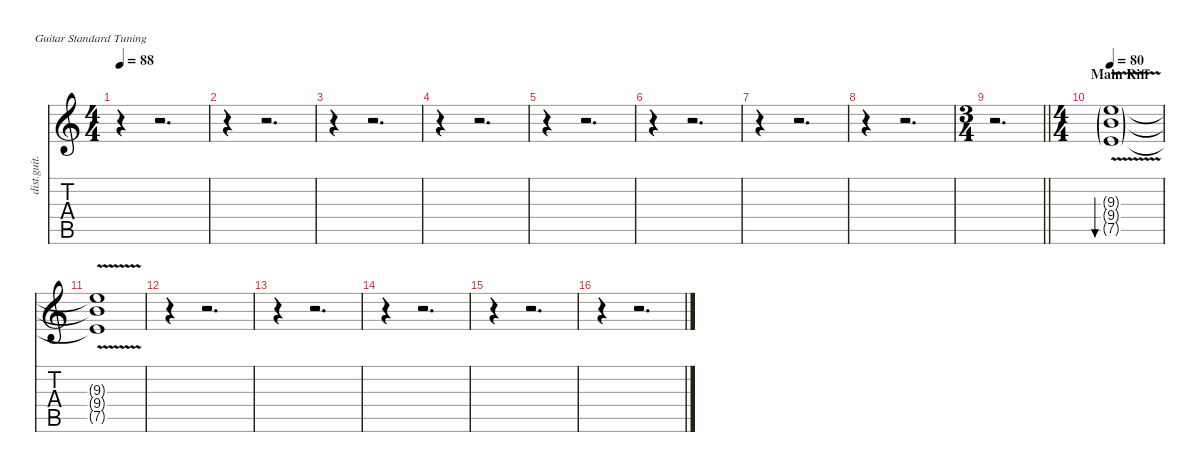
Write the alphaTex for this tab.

\defaultSystemsLayout 4
\hideDynamics
\bracketExtendMode nobrackets
\otherSystemsTrackNameOrientation horizontal
\track ("Distorded Guitar" "dist.guit.") {instrument distortionguitar}
\staff {score tabs}
\tuning (E4 B3 G3 D3 A2 E2)
\ts (4 4)
\tempo 88
\clef g2
\ks c
r.4{dy f beam Down} r.2{d beam Down} |
r.4{beam Down} r.2{d beam Down} |
r.4{beam Down} r.2{d beam Down} |
r.4{beam Down} r.2{d beam Down} |
r.4{beam Down} r.2{d beam Down} |
r.4{beam Down} r.2{d beam Down} |
r.4{beam Down} r.2{d beam Down} |
r.4{beam Down} r.2{d beam Down} |
\ts (3 4)
\beaming (8 2 2 2)
\barLineRight lightlight
r.2{d beam Down} |
\ts (4 4)
\beaming (8 2 2 2 2)
\section ("" "Main Riff")
\tempo 80
(9.3{v g} 9.4{v g} 7.5{v g}).1{bu 240 beam Up} |
(9.3{v t} 9.4{v t} 7.5{v t}).1{beam Up} |
r.4{beam Down} r.2{d beam Down} |
r.4{beam Down} r.2{d beam Down} |
r.4{beam Down} r.2{d beam Down} |
r.4{beam Down} r.2{d beam Down} |
r.4{beam Down} r.2{d beam Down}
